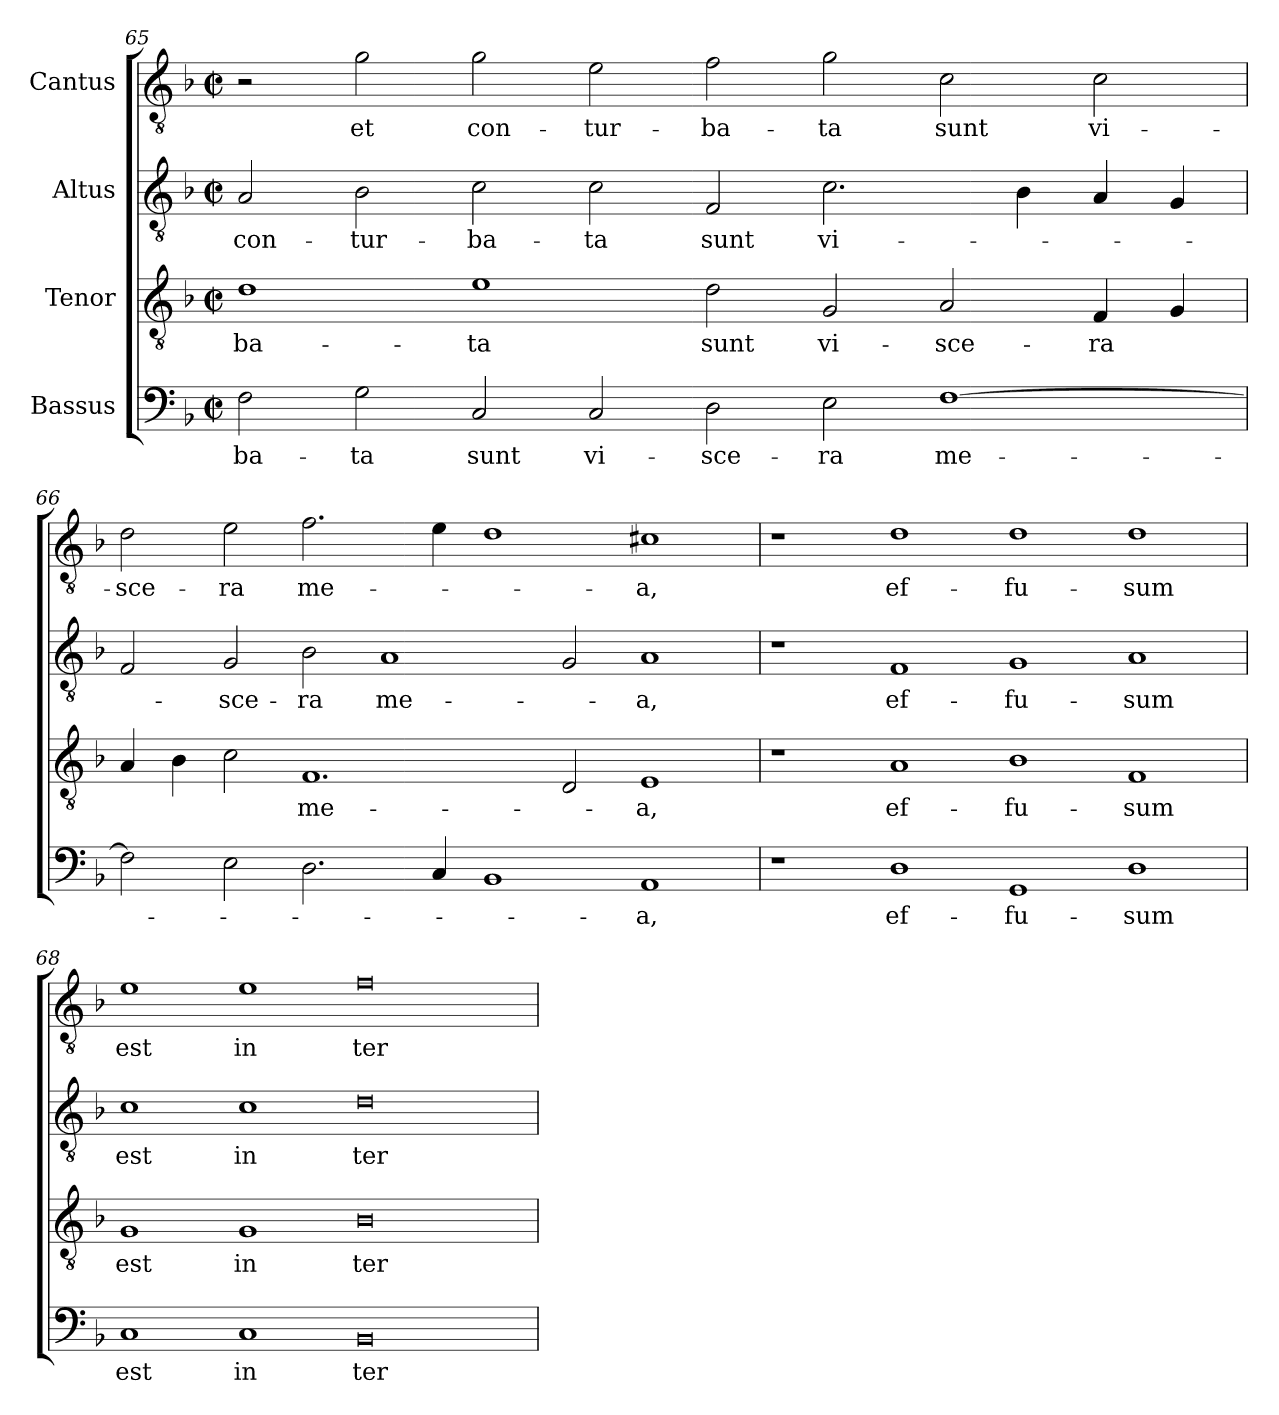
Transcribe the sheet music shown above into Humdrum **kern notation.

**kern	**text	**kern	**text	**kern	**text	**kern	**text
*part4	*part4	*part3	*part3	*part2	*part2	*part1	*part1
*staff4	*staff4	*staff3	*staff3	*staff2	*staff2	*staff1	*staff1
*I"Bassus	*	*I"Tenor	*	*I"Altus	*	*I"Cantus	*
!!LO:PB:g=z
*clefF4	*	*clefGv2	*	*clefGv2	*	*clefGv2	*
*k[b-]	*	*k[b-]	*	*k[b-]	*	*k[b-]	*
*F:	*	*F:	*	*F:	*	*F:	*
*M2/2	*	*M2/2	*	*M2/2	*	*M2/2	*
*met(c|)	*	*met(c|)	*	*met(c|)	*	*met(c|)	*
=65	=65	=65	=65	=65	=65	=65	=65
!	!LO:LY:b	!	!LO:LY:b	!	!LO:LY:b	!	!
2F\	-ba-	1d	-ba-	2A/	con-	2r	.
!	!LO:LY:b	!	!	!	!LO:LY:b	!	!LO:LY:b
2G\	-ta	.	.	2B-\	-tur-	2g\	et
!	!LO:LY:b	!	!LO:LY:b	!	!LO:LY:b	!	!LO:LY:b
2C/	sunt	1e	-ta	2c\	-ba-	2g\	con-
!	!LO:LY:b	!	!	!	!LO:LY:b	!	!LO:LY:b
2C/	vi-	.	.	2c\	-ta	2e\	-tur-
!	!LO:LY:b	!	!LO:LY:b	!	!LO:LY:b	!	!LO:LY:b
2D\	-sce-	2d\	sunt	2F/	sunt	2f\	-ba-
!	!LO:LY:b	!	!LO:LY:b	!	!LO:LY:b	!	!LO:LY:b
2E\	-ra	2G/	vi-	2.c\	vi-	2g\	-ta
!	!LO:LY:b	!	!LO:LY:b	!	!	!	!LO:LY:b
[1F	me-	2A/	-sce-	.	.	2c\	sunt
.	.	.	.	4B-\	.	.	.
!	!	!	!LO:LY:b	!	!	!	!LO:LY:b
.	.	4F/	-ra	4A/	.	2c\	vi-
.	.	4G/	.	4G/	.	.	.
=66	=66	=66	=66	=66	=66	=66	=66
!	!	!	!	!	!	!	!LO:LY:b
2F\]	.	4A/	.	2F/	.	2d\	-sce-
.	.	4B-\	.	.	.	.	.
!	!	!	!	!	!LO:LY:b	!	!LO:LY:b
2E\	.	2c\	.	2G/	-sce-	2e\	-ra
!	!	!	!LO:LY:b	!	!LO:LY:b	!	!LO:LY:b
2.D\	.	1.F	me-	2B-\	-ra	2.f\	me-
!	!	!	!	!	!LO:LY:b	!	!
.	.	.	.	1A	me-	.	.
4C/	.	.	.	.	.	4e\	.
1BB-	.	.	.	.	.	1d	.
.	.	2D/	.	2G/	.	.	.
!	!LO:LY:b	!	!LO:LY:b	!	!LO:LY:b	!	!LO:LY:b
1AA	-a,	1E	-a,	1A	-a,	1c#X	-a,
=67	=67	=67	=67	=67	=67	=67	=67
1r	.	1r	.	1r	.	1r	.
!	!LO:LY:b	!	!LO:LY:b	!	!LO:LY:b	!	!LO:LY:b
1D	ef-	1A	ef-	1F	ef-	1d	ef-
!	!LO:LY:b	!	!LO:LY:b	!	!LO:LY:b	!	!LO:LY:b
1GG	-fu-	1B-	-fu-	1G	-fu-	1d	-fu-
!	!LO:LY:b	!	!LO:LY:b	!	!LO:LY:b	!	!LO:LY:b
1D	-sum	1F	-sum	1A	-sum	1d	-sum
=68	=68	=68	=68	=68	=68	=68	=68
!	!LO:LY:b	!	!LO:LY:b	!	!LO:LY:b	!	!LO:LY:b
1C	est	1G	est	1c	est	1e	est
!	!LO:LY:b	!	!LO:LY:b	!	!LO:LY:b	!	!LO:LY:b
1C	in	1G	in	1c	in	1e	in
!	!LO:LY:b	!	!LO:LY:b	!	!LO:LY:b	!	!LO:LY:b
0BB-	ter-	0B-	ter-	0d	ter-	0f	ter-
=	=	=	=	=	=	=	=
*-	*-	*-	*-	*-	*-	*-	*-
